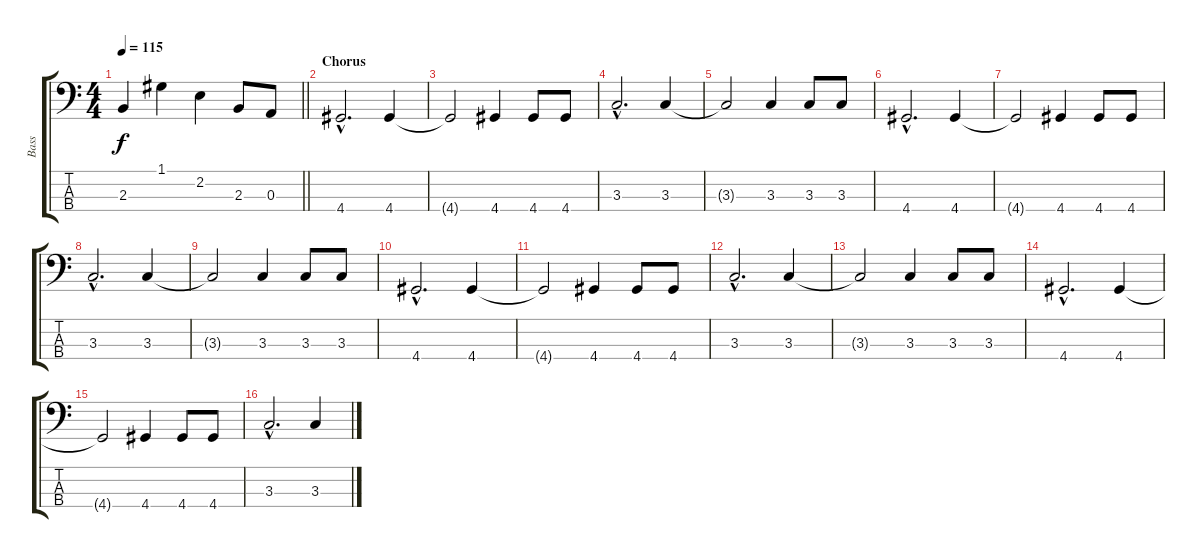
\track ("Bass" "Bass") {instrument electricbasspick}
\staff {score tabs}
\tuning (G2 D2 A1 E1) {hide}
\ts (4 4)
\tempo 115
\clef f4
\barLineRight lightlight
\ks c
2.3.4{dy f} 1.1.4 2.2.4 2.3.8 0.3.8 |
\section ("" "Chorus")
4.4{hac}.2{d} 4.4.4 |
4.4{t}.2 4.4.4 4.4.8 4.4.8 |
3.3{hac}.2{d} 3.3.4 |
3.3{t}.2 3.3.4 3.3.8 3.3.8 |
4.4{hac}.2{d} 4.4.4 |
4.4{t}.2 4.4.4 4.4.8 4.4.8 |
3.3{hac}.2{d} 3.3.4 |
3.3{t}.2 3.3.4 3.3.8 3.3.8 |
4.4{hac}.2{d} 4.4.4 |
4.4{t}.2 4.4.4 4.4.8 4.4.8 |
3.3{hac}.2{d} 3.3.4 |
3.3{t}.2 3.3.4 3.3.8 3.3.8 |
4.4{hac}.2{d} 4.4.4 |
4.4{t}.2 4.4.4 4.4.8 4.4.8 |
3.3{hac}.2{d} 3.3.4
